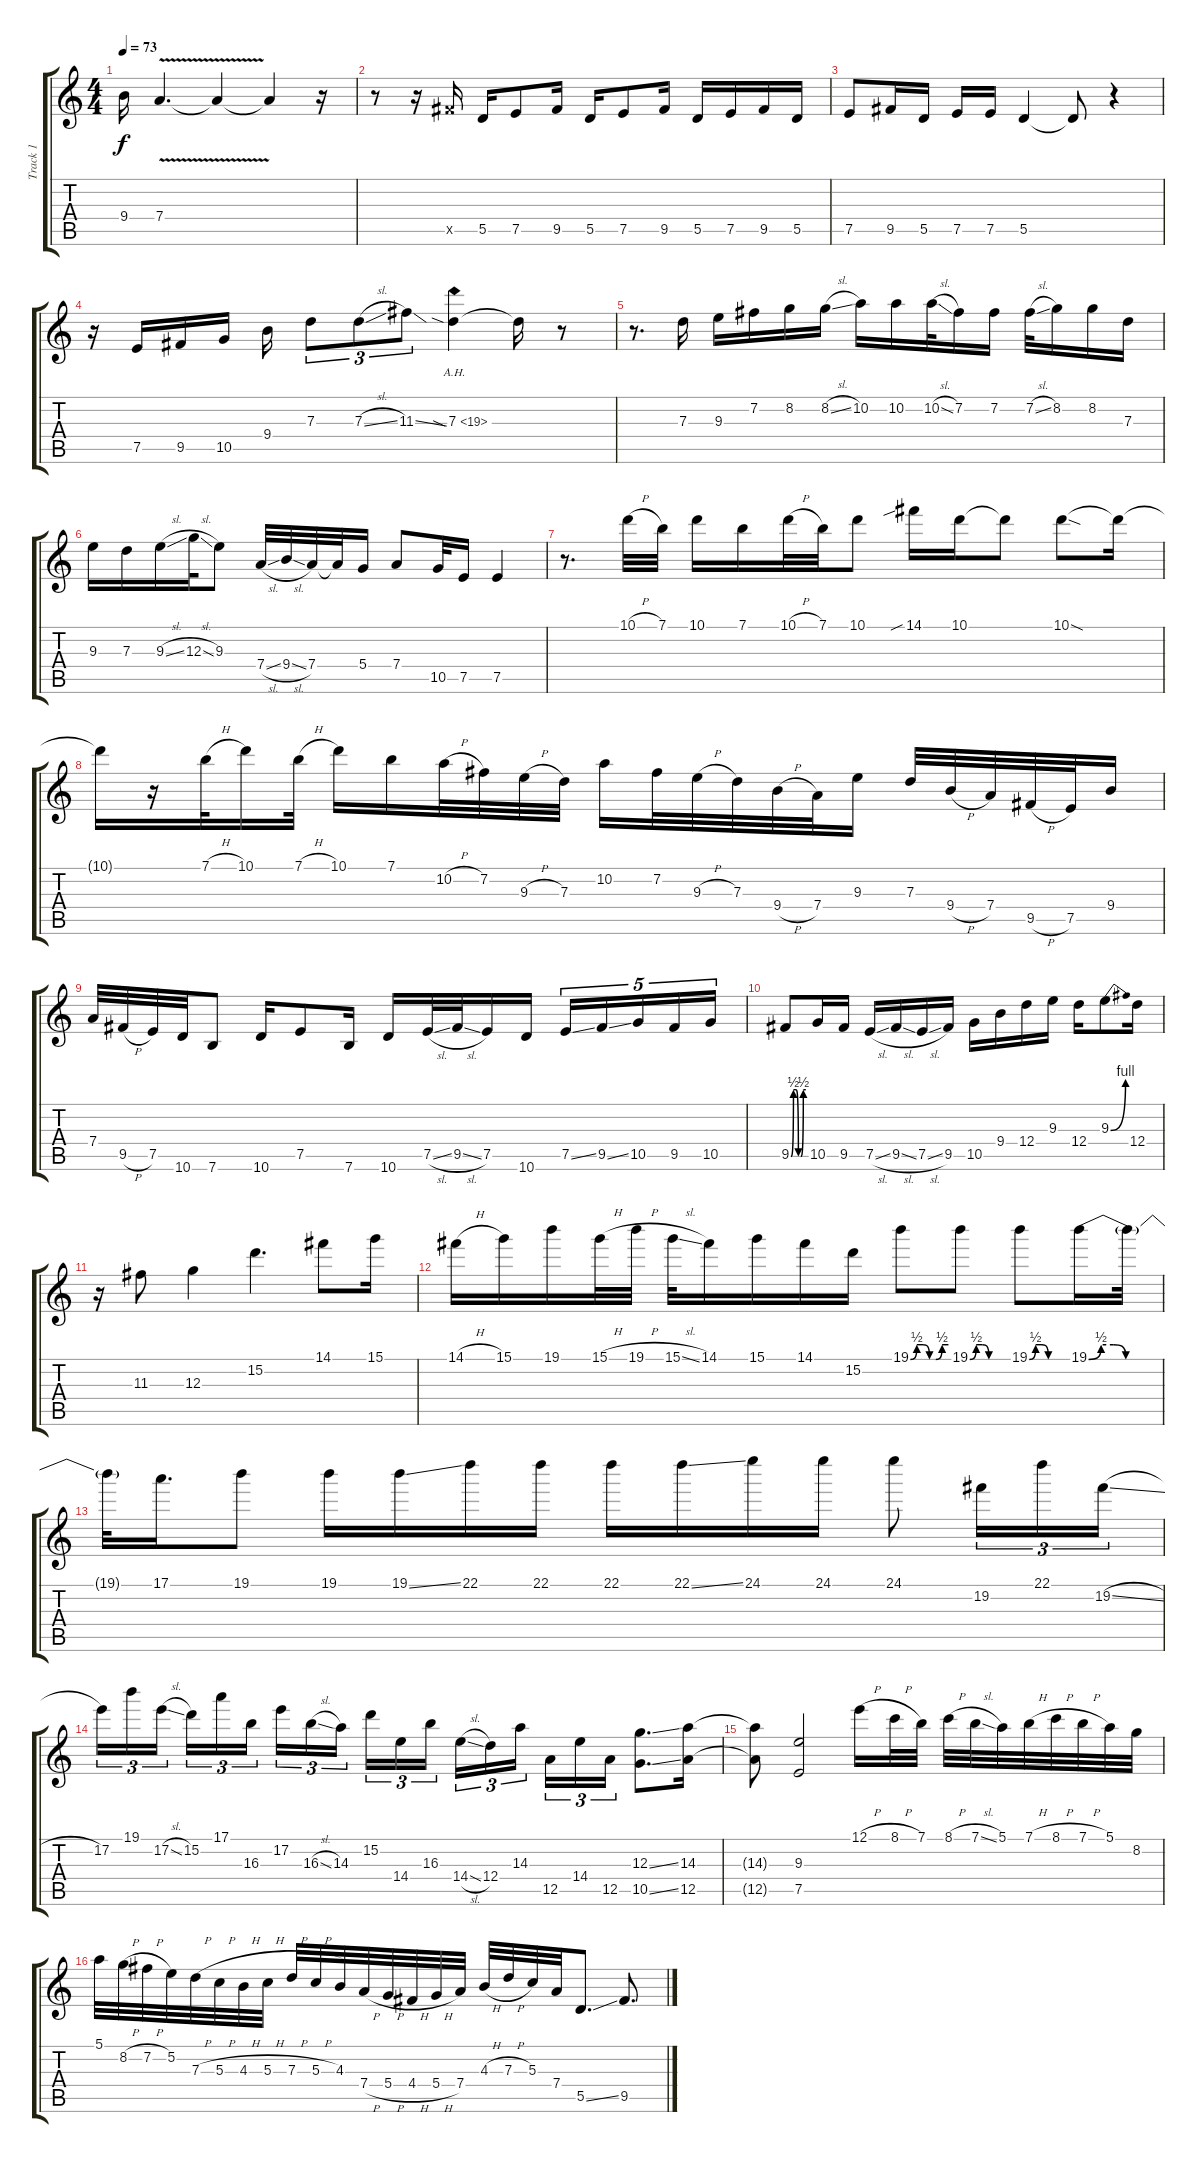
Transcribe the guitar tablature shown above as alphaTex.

\track ("Track 1" "Track 1") {instrument overdrivenguitar}
\staff {score tabs}
\tuning (E4 B3 G3 D3 A2 E2) {hide}
\ts (4 4)
\tempo 73
\clef g2
\ks c
9.4.16{dy f} 7.4{v}.4{d} 7.4{t}.4 7.4{t}.4 r.16 |
r.8 r.16 9.5{x}.16 5.5.16 7.5.8 9.5.16 5.5.16 7.5.8 9.5.16 5.5.16 7.5.16 9.5.16 5.5.16 |
7.5.8 9.5.16 5.5.16 7.5.16 7.5.16 5.5.4 5.5{t}.8 r.4 |
r.16 7.5.16 9.5.16 10.5.16 9.4.16 7.3.8{tu (3 2)} 7.3{sl}.8{tu (3 2)} 11.3{ss}.8{tu (3 2)} 7.3{ah 12 sia}.4 7.3{t}.16 r.8 |
r.8{d} 7.3.16 9.3.16 7.2.16 8.2.16 8.2{sl}.16 10.2.16 10.2.16 10.2{sl}.32 7.2.16 7.2.16 7.2{sl}.32 8.2.16 8.2.16 7.3.16 |
9.3.16 7.3.16 9.3{sl}.16 12.3{sl}.32 9.3.8 7.4{sl}.32 9.4{sl}.32 7.4.32 7.4{t}.32 5.4.16 7.4.8 10.5.32 7.5.16 7.5.4 |
r.8{d} 10.1{h}.32 7.1.32 10.1.16 7.1.16 10.1{h}.32 7.1.32 10.1.8 14.1{sib}.16 10.1.16 10.1{t}.8 10.1{sod}.8 10.1{t}.16 |
10.1{t}.16 r.16 7.1{h}.32 10.1.16 7.1{h}.32 10.1.16 7.1.16 10.2{h}.32 7.2.32 9.3{h}.32 7.3.32 10.2.16 7.2.32 9.3{h}.32 7.3.32 9.4{h}.32 7.4.32 9.3.16 7.3.32 9.4{h}.32 7.4.32 9.5{h}.32 7.5.32 9.4.16 |
7.4.32 9.5{h}.32 7.5.32 10.6.32 7.6.8 10.6.16 7.5.8 7.6.16 10.6.16 7.5{sl}.32 9.5{sl}.32 7.5.16 10.6.16 7.5{ss}.16{tu (5 4)} 9.5{ss}.16{tu (5 4)} 10.5.16{tu (5 4)} 9.5.16{tu (5 4)} 10.5.16{tu (5 4)} |
9.5{be (custom 0 0 10 2 20 2 30 0 40 0 50 2 60 2)}.8 10.5.16 9.5.16 7.5{sl}.16 9.5{sl}.16 7.5{sl}.16 9.5.16 10.5.16 9.4.16 12.4.16 9.3.16 12.4.16 9.3{be (bend 0 0 60 4)}.8 12.4.16 |
r.16 11.3.8 12.3.4 15.2.4{d} 14.1.8 15.1.16 |
14.1{h}.16 15.1.16 19.1.16 15.1{h}.32 19.1{h}.32 15.1{sl}.32 14.1.16 15.1.16 14.1.16 15.2.16 19.1{be (custom 0 0 10 2 20 2 30 0 40 0 50 2 60 2)}.8 19.1{be (custom 0 0 10 2 20 2 30 0 60 0)}.8 19.1{be (custom 0 0 10 2 20 2 30 0 60 0)}.8 19.1{be (custom 0 0 10 2 20 2 30 0 60 0)}.16 19.1{t}.32 |
19.1{t}.32 17.1.16{d} 19.1.8 19.1.16 19.1{ss}.16 22.1.16 22.1.16 22.1.16 22.1{ss}.16 24.1.16 24.1.16 24.1.8 19.2.16{tu (3 2)} 22.1.16{tu (3 2)} 19.2{sl}.16{tu (3 2)} |
17.2.16{tu (3 2)} 19.1.16{tu (3 2)} 17.2{sl}.16{tu (3 2) beam splitsecondary} 15.2.16{tu (3 2)} 17.1.16{tu (3 2)} 16.3.16{tu (3 2)} 17.2.16{tu (3 2)} 16.3{sl}.16{tu (3 2)} 14.3.16{tu (3 2) beam splitsecondary} 15.2.16{tu (3 2)} 14.4.16{tu (3 2)} 16.3.16{tu (3 2)} 14.4{sl}.16{tu (3 2)} 12.4.16{tu (3 2)} 14.3.16{tu (3 2) beam splitsecondary} 12.5.16{tu (3 2)} 14.4.16{tu (3 2)} 12.5.16{tu (3 2)} (12.3{ss} 10.5{ss}).8{d} (14.3 12.5).16 |
(14.3{t} 12.5{t}).8 (9.3 7.5).2 12.1{h}.16 8.1{h}.32 7.1.32 8.1{h}.32 7.1{sl}.32 5.1.32 7.1{h}.32 8.1{h}.32 7.1{h}.32 5.1.32 8.2.32 |
5.1.32 8.2{h}.32 7.2{h}.32 5.2.32 7.3{h}.32 5.3{h}.32 4.3{h}.32 5.3{h}.32 7.3{h}.32 5.3{h}.32 4.3.32 7.4{h}.32 5.4{h}.32 4.4{h}.32 5.4{h}.32 7.4.32 4.3{h}.32 7.3{h}.32 5.3.32 7.4.32 5.5{ss}.8{d} 9.5{ss}.8{d}
